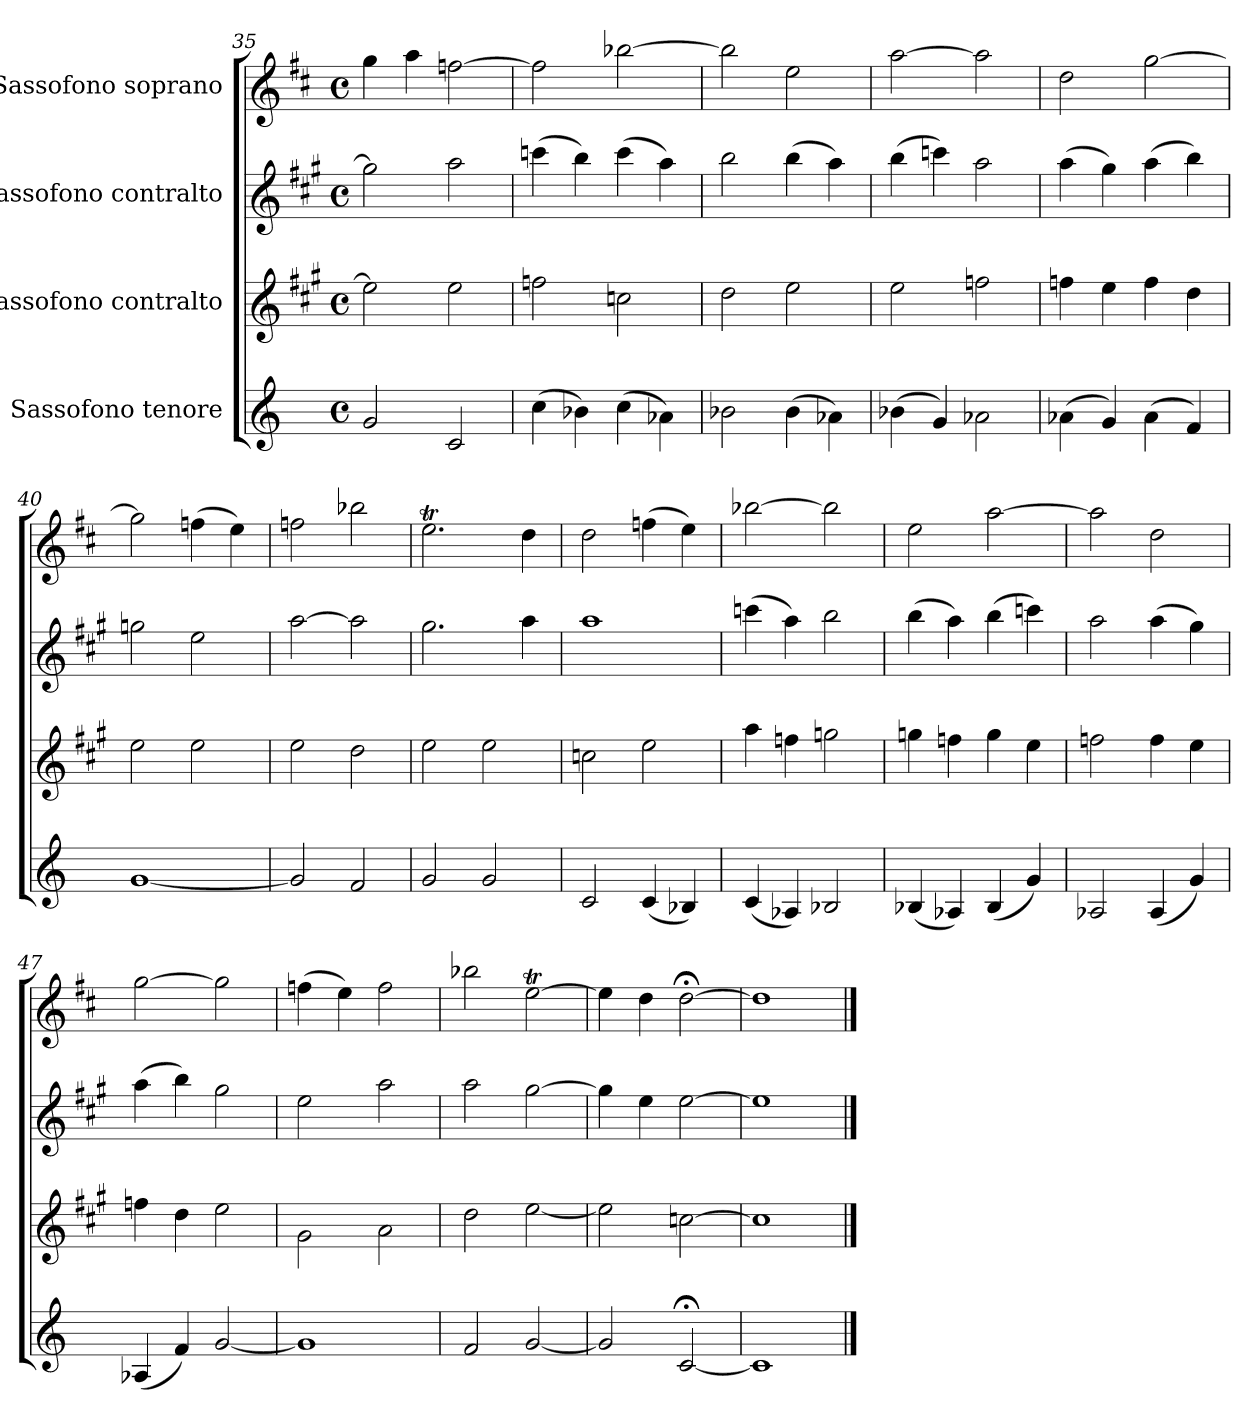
**kern	**kern	**kern	**kern
*part4	*part3	*part2	*part1
*staff4	*staff3	*staff2	*staff1
*I"Sassofono tenore	*I"Sassofono contralto	*I"Sassofono contralto	*I"Sassofono soprano
*clefG2	*clefG2	*clefG2	*clefG2
*ITrd8c14	*ITrd5c9	*ITrd5c9	*ITrd1c2
*k[]	*k[]	*k[]	*k[]
*M4/4	*M4/4	*M4/4	*M4/4
*met(c)	*met(c)	*met(c)	*met(c)
=35	=35	=35	=35
*	*^	*	*
2G/	2ryy	2g\]	2b\]	4ff\
.	.	.	.	4gg\
2C/	2ryy	2g\	2cc\	[2ee-X\
=36	=36	=36	=36	=36
(>4c\	1ryy	2a-X\	(>4ee-X\	2ee-\]
4B-X\)	.	.	4dd\)	.
(>4c\	.	2e-X\	(>4ee-\	[2aa-X\
4A-X\)	.	.	4cc\)	.
=37	=37	=37	=37	=37
2B-X\	1ryy	2f\	2dd\	2aa-\]
(>4B-\	.	2g\	(>4dd\	2dd\
4A-X\)	.	.	4cc\)	.
=38	=38	=38	=38	=38
(>4B-X\	2ryy	2g\	(>4dd\	[2gg\
4G/)	.	.	4ee-X\)	.
2A-X\	2ryy	2a-X\	2cc\	2gg\]
=39	=39	=39	=39	=39
(>4A-X\	1ryy	4a-X\	(>4cc\	2cc\
4G/)	.	4g\	4b\)	.
(>4A-\	.	4a-\	(>4cc\	[2ff\
4F/)	.	4f\	4dd\)	.
=40	=40	=40	=40	=40
[1G	1ryy	2g\	2b-X\	2ff\]
.	.	2g\	2g\	(>4ee-X\
.	.	.	.	4dd\)
=41	=41	=41	=41	=41
2G/]	2ryy	2g\	[2cc\	2ee-X\
2F/	2ryy	2f\	2cc\]	2aa-X\
!!LO:LB:g=z
=42	=42	=42	=42	=42
2G/	1ryy	2g\	2.b\	2.ddT\
2G/	.	2g\	.	.
.	.	.	4cc\	4cc\
=43	=43	=43	=43	=43
2C/	1ryy	2e-X\	1cc	2cc\
(<4C/	.	2g\	.	(>4ee-X\
4BB-X/)	.	.	.	4dd\)
=44	=44	=44	=44	=44
(<4C/	2ryy	4cc\	(>4ee-X\	[2aa-X\
4AA-X/)	.	4a-X\	4cc\)	.
2BB-X/	2ryy	2b-X\	2dd\	2aa-\]
=45	=45	=45	=45	=45
(<4BB-X/	1ryy	4b-X\	(>4dd\	2dd\
4AA-X/)	.	4a-X\	4cc\)	.
(<4BB-/	.	4b-\	(>4dd\	[2gg\
4G/)	.	4g\	4ee-X\)	.
=46	=46	=46	=46	=46
2AA-X/	1ryy	2a-X\	2cc\	2gg\]
(<4AA-/	.	4a-\	(>4cc\	2cc\
4G/)	.	4g\	4b\)	.
=47	=47	=47	=47	=47
(<4AA-X/	2ryy	4a-X\	(>4cc\	[2ff\
4F/)	.	4f\	4dd\)	.
[2G/	2ryy	2g\	2b\	2ff\]
=48	=48	=48	=48	=48
1G]	1ryy	2B\	2g\	(>4ee-X\
.	.	.	.	4dd\)
.	.	2c\	2cc\	2ee-\
=49	=49	=49	=49	=49
2F/	1ryy	2f\	2cc\	2aa-X\
[2G/	.	[2g\	[2b\	[2ddT\
=50	=50	=50	=50	=50
2G/]	2ryy	2g\]	4b\]	4dd\]
.	.	.	4g\	4cc\
[2C;</	2ryy	[2e-X\	[2g\	[2cc;<\
!!LO:PB:g=z
=51	=51	=51	=51	=51
1C]	1ryy	1e-]	1g]	1cc]
*	*v	*v	*	*
==	==	==	==
*-	*-	*-	*-
